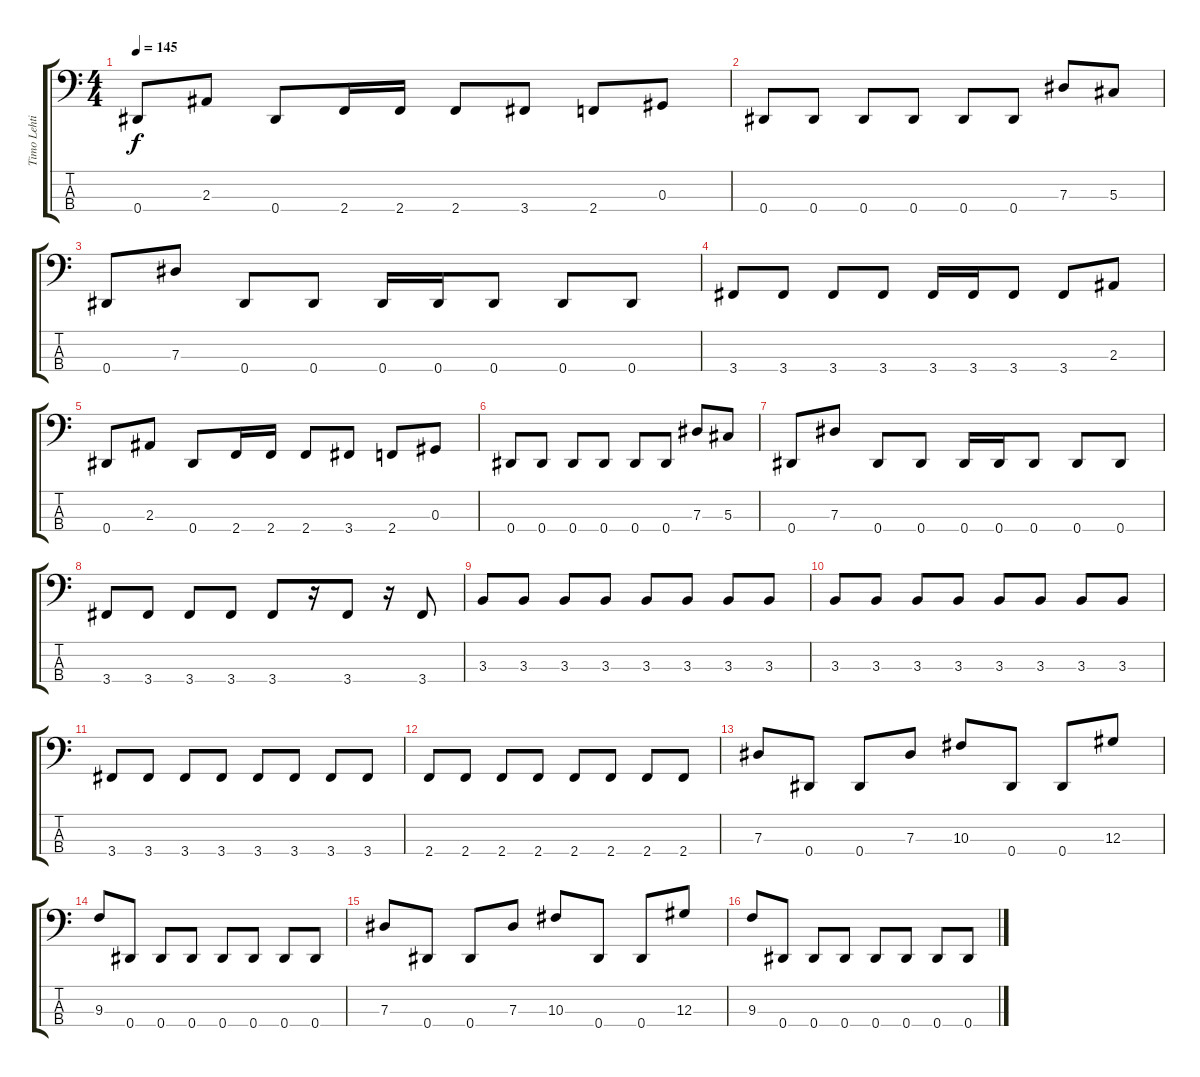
\track ("Timo Lehtinen " "Timo Lehti") {instrument electricbasspick}
\staff {score tabs}
\tuning (Gb2 Db2 Ab1 Eb1) {hide}
\ts (4 4)
\tempo 145
\clef f4
\ks c
0.4.8{dy f} 2.3.8 0.4.8 2.4.16 2.4.16 2.4.8 3.4.8 2.4.8 0.3.8 |
0.4.8 0.4.8 0.4.8 0.4.8 0.4.8 0.4.8 7.3.8 5.3.8 |
0.4.8 7.3.8 0.4.8 0.4.8 0.4.16 0.4.16 0.4.8 0.4.8 0.4.8 |
3.4.8 3.4.8 3.4.8 3.4.8 3.4.16 3.4.16 3.4.8 3.4.8 2.3.8 |
0.4.8 2.3.8 0.4.8 2.4.16 2.4.16 2.4.8 3.4.8 2.4.8 0.3.8 |
0.4.8 0.4.8 0.4.8 0.4.8 0.4.8 0.4.8 7.3.8 5.3.8 |
0.4.8 7.3.8 0.4.8 0.4.8 0.4.16 0.4.16 0.4.8 0.4.8 0.4.8 |
3.4.8 3.4.8 3.4.8 3.4.8 3.4.8 r.16 3.4.8 r.16 3.4.8 |
3.3.8 3.3.8 3.3.8 3.3.8 3.3.8 3.3.8 3.3.8 3.3.8 |
3.3.8 3.3.8 3.3.8 3.3.8 3.3.8 3.3.8 3.3.8 3.3.8 |
3.4.8 3.4.8 3.4.8 3.4.8 3.4.8 3.4.8 3.4.8 3.4.8 |
2.4.8 2.4.8 2.4.8 2.4.8 2.4.8 2.4.8 2.4.8 2.4.8 |
7.3.8 0.4.8 0.4.8 7.3.8 10.3.8 0.4.8 0.4.8 12.3.8 |
9.3.8 0.4.8 0.4.8 0.4.8 0.4.8 0.4.8 0.4.8 0.4.8 |
7.3.8 0.4.8 0.4.8 7.3.8 10.3.8 0.4.8 0.4.8 12.3.8 |
9.3.8 0.4.8 0.4.8 0.4.8 0.4.8 0.4.8 0.4.8 0.4.8
